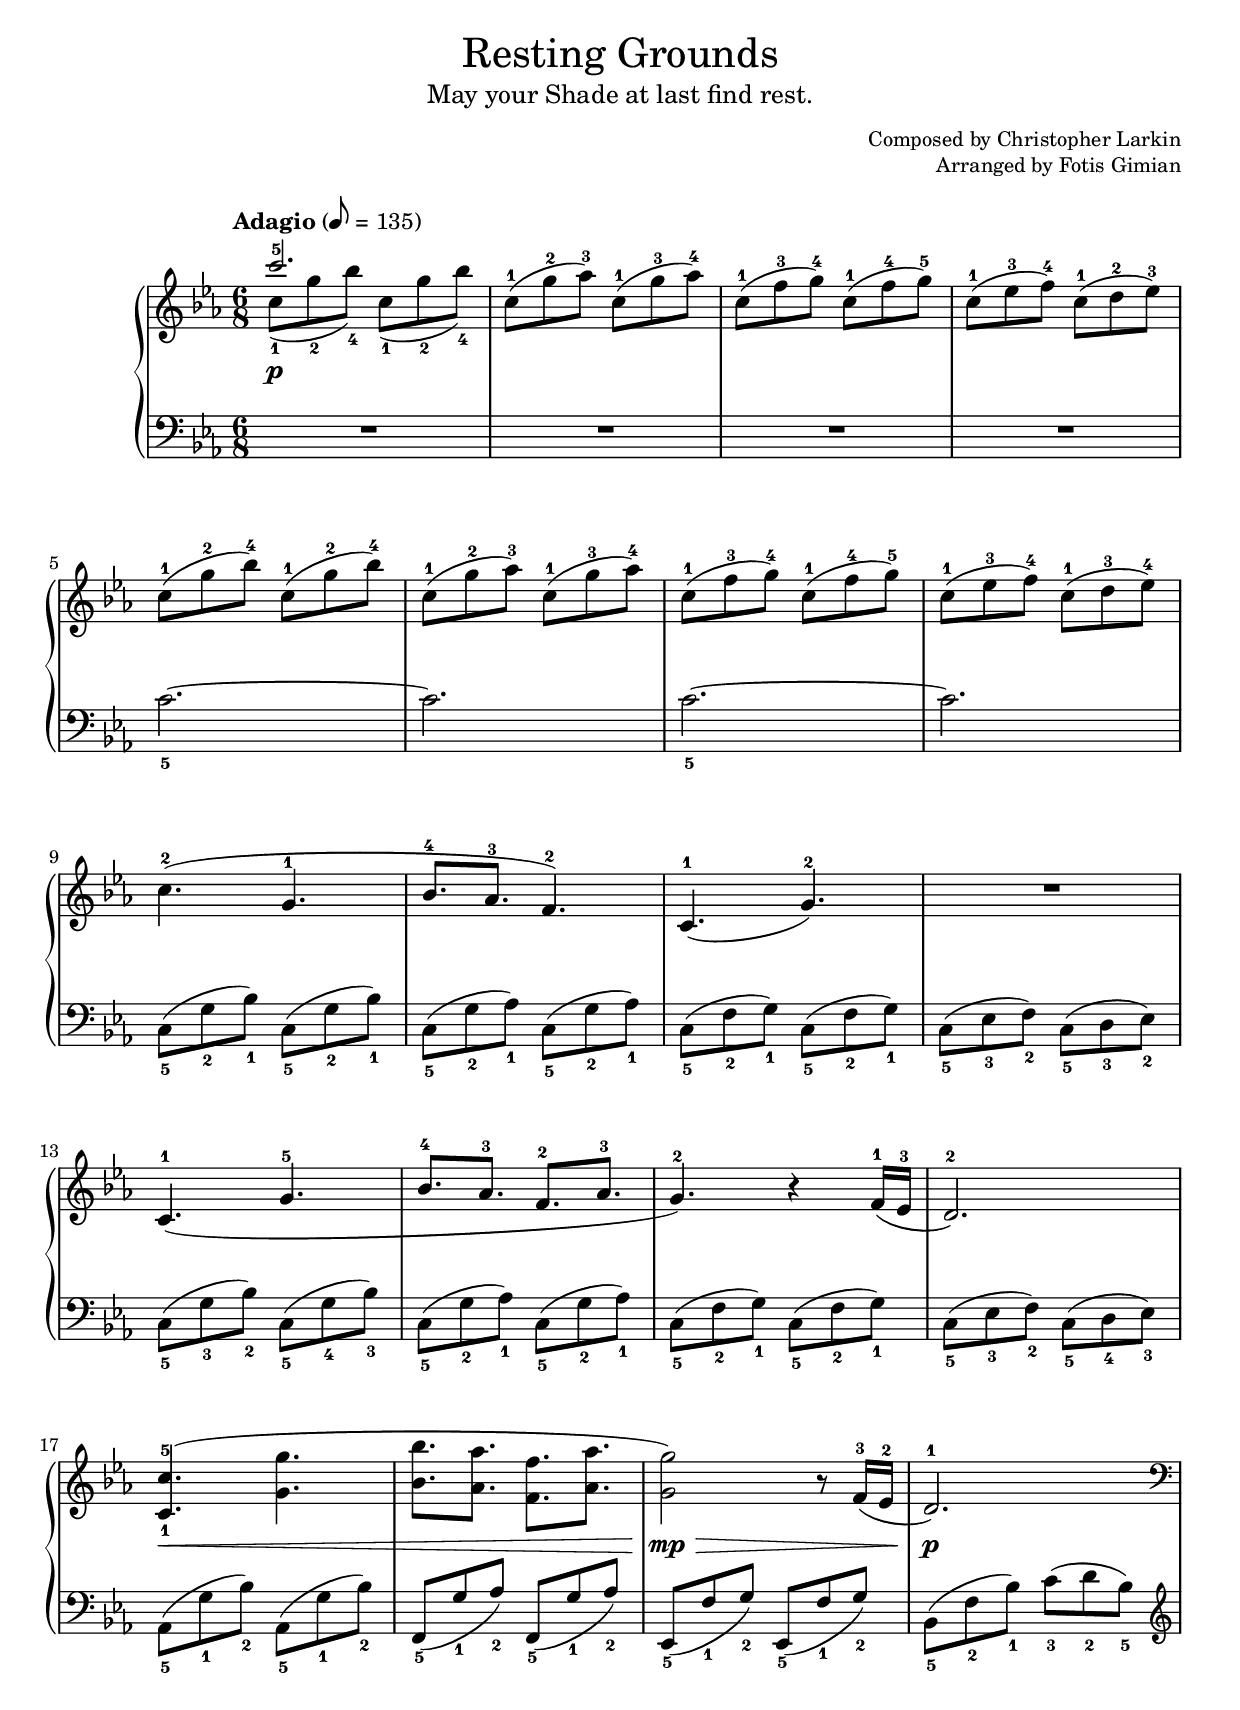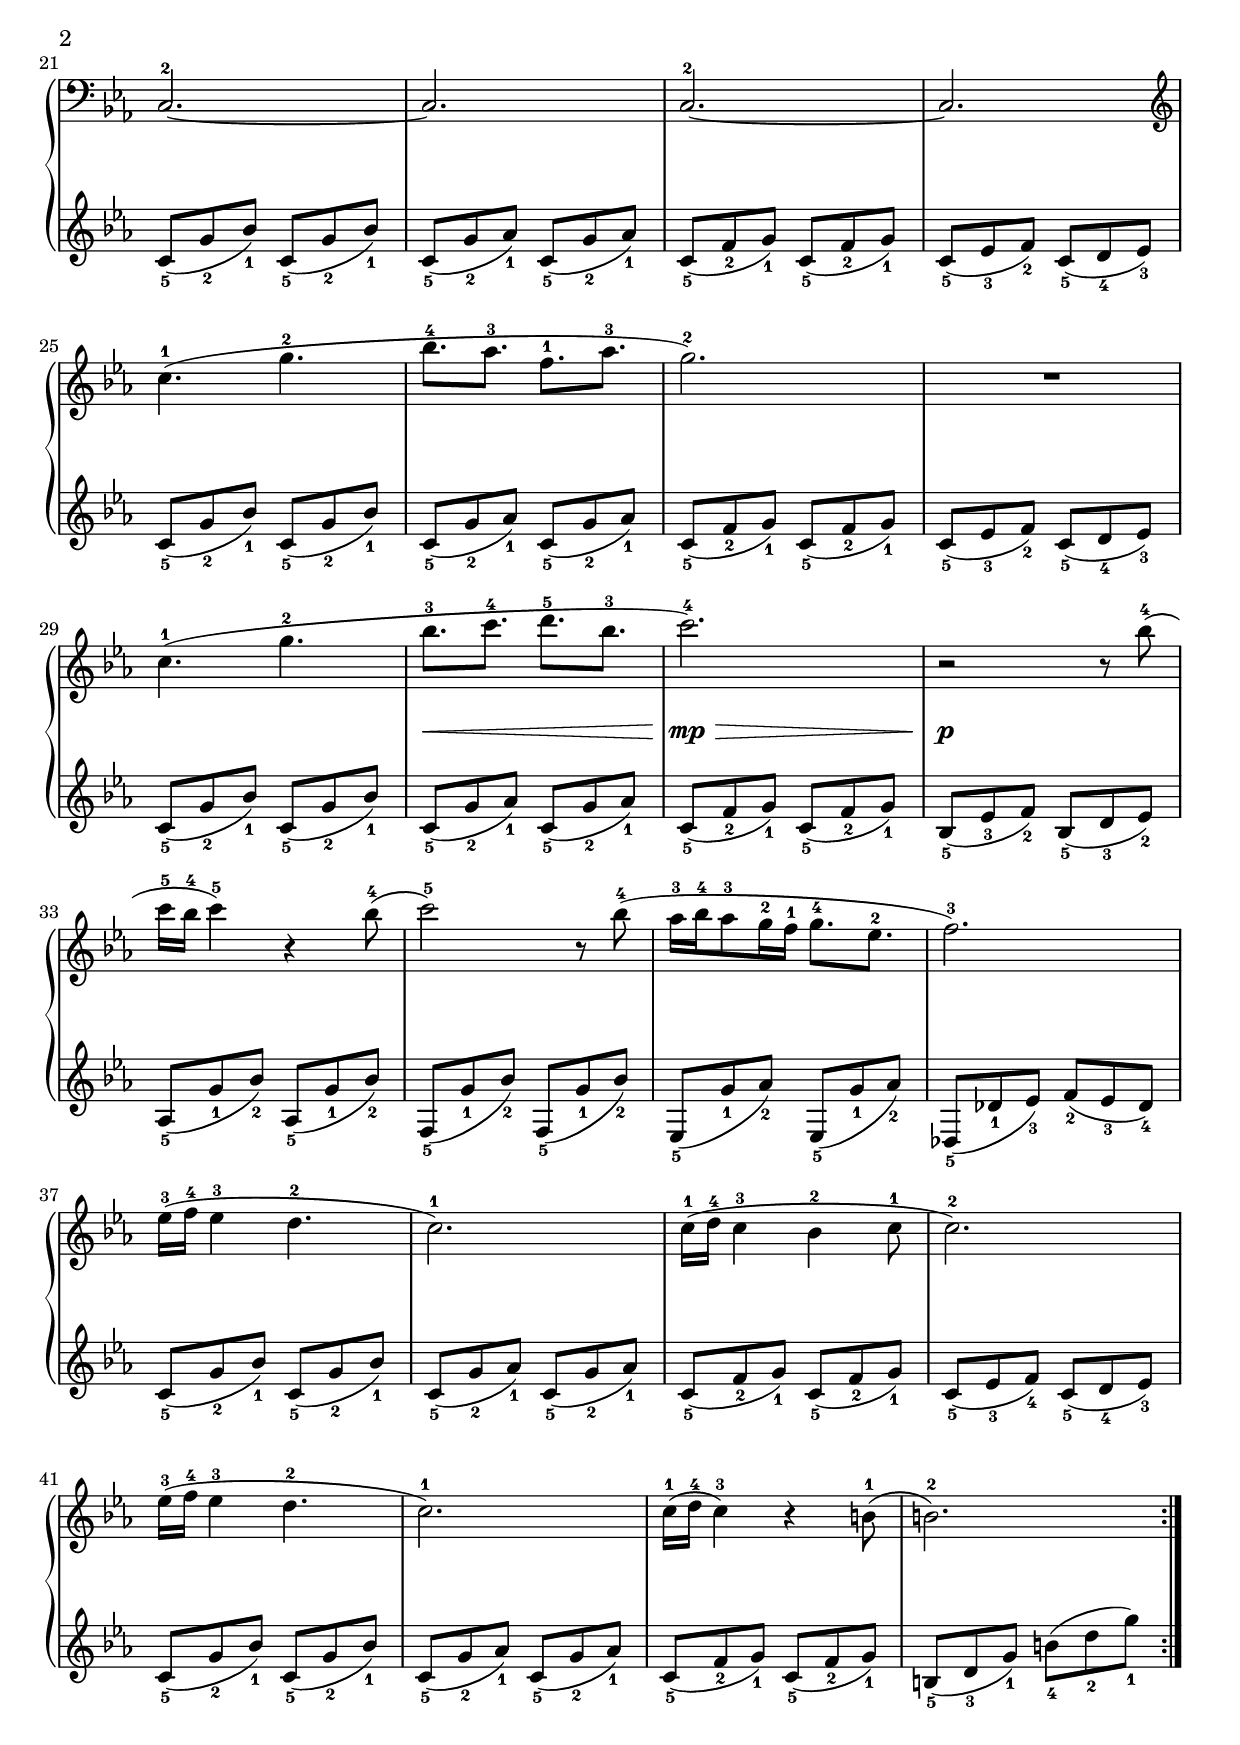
\version "2.22.1"
\language "english"

\header {
  title = "Resting Grounds"
  subtitle = "May your Shade at last find rest."
  composer = "Christopher Larkin"
  arranger = "Fotis Gimian"
}

global = {
  \key c \minor
  \time 6/8
  \tempo "Adagio" 8 = 135
}

right = \relative c'' {
  \global
  \repeat volta 2 {
    << { c'2.-5 } \\ { c,8-1 (g'-2 bf-4) c,-1 (g'-2 bf-4) } >>
    c,8-1 (g'-2 af-3) c,-1 (g'-3 af-4)
    c,8-1 (f-3 g-4) c,-1 (f-4 g-5)
    c,8-1 (ef-3 f-4) c-1 (d-2 ef-3)
    c8-1 (g'-2 bf-4) c,-1 (g'-2 bf-4)
    c,8-1 (g'-2 af-3) c,-1 (g'-3 af-4)
    c,8-1 (f-3 g-4) c,-1 (f-4 g-5)
    c,8-1 (ef-3 f-4) c-1 (d-3 ef-4)
    c4.-2 (g-1
    bf8.-4 af-3 f4.-2)
    c4.-1 (g'-2)
    R2.
    c,4.-1 (g'-5
    bf8.-4 af-3 f-2 af-3
    g4.-2) r4 f16-1 (ef-3
    d2.-2)
    <c-1 c'-5>4. (<g' g'>
    <bf bf'>8. <af af'> <f f'> <af af'>
    <g g'>2) r8 f16-3 (ef-2
    d2.-1)
    \clef bass c,-2 ~ c
    c-2 ~ c
    \clef treble c''4.-1 (g'-2
    bf8.-4 af-3 f-1 af-3
    g2.-2)
    R2.
    c,4.-1 (g'-2
    bf8.-3 c-4 d-5 bf-3
    c2.-4)
    r2 r8 bf-4
    (c16-5 bf-4 c4-5) r4 bf8-4
    (c2-5) r8 bf-4
    (af16-3 bf-4 af8-3 g16-2 f-1 g8.-4 ef-2
    f2.-3)
    ef16-3 (f-4 ef4-3 d4.-2
    c2.-1)
    c16-1 (d-4 c4-3 bf-2 c8-1
    c2.-2)
    ef16-3 (f-4 ef4-3 d4.-2
    c2.-1)
    c16-1 (d-4 c4-3) r4 b8-1
    (b2.-2)
  }
}

left = \relative c' {
  \global
  \clef bass
  \repeat volta 2 {
    R2.*4
    c2._5 ~ c
    c2._5 ~ c
    c,8_5 (g'_2 bf_1) c,_5 (g'_2 bf_1)
    c,8_5 (g'_2 af_1) c,_5 (g'_2 af_1)
    c,8_5 (f_2 g_1) c,_5 (f_2 g_1)
    c,8_5 (ef_3 f_2) c_5 (d_3 ef_2)
    c8_5 (g'_3 bf_2) c,_5 (g'_4 bf_3)
    c,8_5 (g'_2 af_1) c,_5 (g'_2 af_1)
    c,8_5 (f_2 g_1) c,_5 (f_2 g_1)
    c,8_5 (ef_3 f_2) c_5 (d_4 ef_3)
    af,8_5 (g'_1 bf_2) af,_5 (g'_1 bf_2)
    f,8_5 (g'_1 af_2) f,_5 (g'_1 af_2)
    ef,8_5 (f'_1 g_2) ef,_5 (f'_1 g_2)
    bf,8_5 (f'_2 bf_1) c_3 (d_2 bf_5)
    \clef treble c_5 (g'_2 bf_1) c,_5 (g'_2 bf_1)
    c,_5 (g'_2 af_1) c,_5 (g'_2 af_1)
    c,_5 (f_2 g_1) c,_5 (f_2 g_1)
    c,_5 (ef_3 f_2) c_5 (d_4 ef_3)
    c_5 (g'_2 bf_1) c,_5 (g'_2 bf_1)
    c,_5 (g'_2 af_1) c,_5 (g'_2 af_1)
    c,_5 (f_2 g_1) c,_5 (f_2 g_1)
    c,_5 (ef_3 f_2) c_5 (d_4 ef_3)
    c_5 (g'_2 bf_1) c,_5 (g'_2 bf_1)
    c,_5 (g'_2 af_1) c,_5 (g'_2 af_1)
    c,_5 (f_2 g_1) c,_5 (f_2 g_1)
    bf,_5 (ef_3 f_2) bf,_5 (d_3 ef_2)
    af,_5 (g'_1 bf_2) af,_5 (g'_1 bf_2)
    f,_5 (g'_1 bf_2) f,_5 (g'_1 bf_2)
    ef,,_5 (g'_1 af_2) ef,_5 (g'_1 af_2)
    df,,_5 (df'_1 ef_3) f_2 (ef_3 df_4)
    c_5 (g'_2 bf_1) c,_5 (g'_2 bf_1)
    c,_5 (g'_2 af_1) c,_5 (g'_2 af_1)
    c,_5 (f_2 g_1) c,_5 (f_2 g_1)
    c,_5 (ef_3 f_4) c_5 (d_4 ef_3)
    c_5 (g'_2 bf_1) c,_5 (g'_2 bf_1)
    c,_5 (g'_2 af_1) c,_5 (g'_2 af_1)
    c,_5 (f_2 g_1) c,_5 (f_2 g_1)
    b,_5 (d_3 g_1) b_4 (d_2 g_1)
  }
}

dynamics = {
  s2.*16\p
  s2.*2\<
  s2.\!\mp\>
  s2.*10\!\p
  s2.*1\<
  s2.*1\!\mp\>
  s2.*13\!\p
}

pages = 2
systems = 11
staffDistance = #12.5

\header {
  % Remove default LilyPond tagline.
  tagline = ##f
}

\book {
  \paper {
    % Configure score pages and system spacing.
    page-count = \pages
    system-count = \systems

    % Fill the score to the bottom of the page.
    ragged-last-bottom = ##f

    % Customise the header style.
    bookTitleMarkup = \markup {
      \vspace #2
      \column {
        % Space between the title and subtitle.
        \override #'(baseline-skip . 3.5)
        \column {
          \fill-line {
            \huge \larger \larger \larger
            \fromproperty #'header:title
          }
          \fill-line {
            \large \fromproperty #'header:subtitle
          }
        }
        \vspace #0.7
        % Space between the composer and arranger.
        \override #'(baseline-skip . 2.5)
        \column {
          \fill-line {
            \null
            \smaller \concat { "Composed by " \fromproperty #'header:composer }
          }
          \fill-line {
            \null
            \smaller \concat { "Arranged by " \fromproperty #'header:arranger }
          }
        }
        \vspace #0.5
      }
    }
  }

  \score {
    \layout {
      % Set the minimum distance between staffs within a system.
      \context {
        \Score
        \override StaffGrouper.staff-staff-spacing.minimum-distance = \staffDistance
      }

      % Increase the space below the tempo marking.
      \override Score.MetronomeMark.padding = #5

      % Ensure that octave lines show the va characters.
      \set Staff.ottavationMarkups = #ottavation-ordinals
    }

    \new PianoStaff <<
      \new Staff \right
      \new Dynamics \dynamics
      \new Staff \left
    >>

    \midi {
      % Ensure a MIDI file is exported.
    }
  }
}

